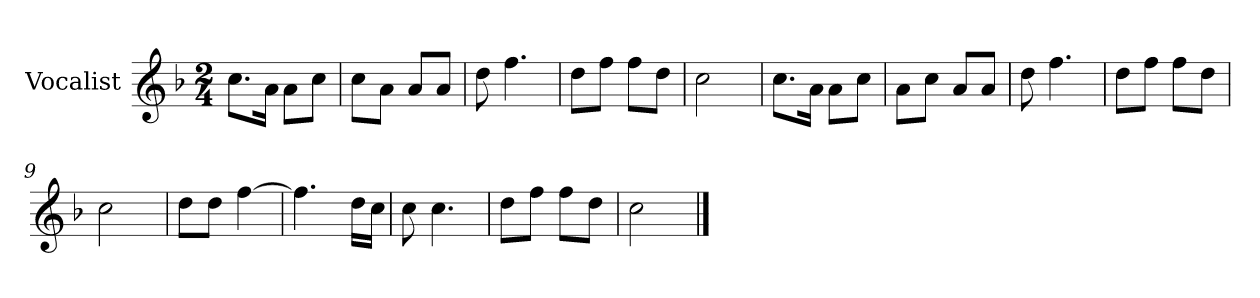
**kern
*part1
*staff1
*I"Vocalist
*k[b-]
*F:
*M2/4
=
8.ccL
16aJk
8aL
8ccJ
=1
8ccL
8aJ
8aL
8aJ
=2
8dd
4.ff
=3
8ddL
8ffJ
8ffL
8ddJ
=4
2cc
=5
8.ccL
16aJk
8aL
8ccJ
=6
8aL
8ccJ
8aL
8aJ
=7
8dd
4.ff
=8
8ddL
8ffJ
8ffL
8ddJ
=9
2cc
=10
8ddL
8ddJ
[4ff
=11
4.ff]
16ddLL
16ccJJ
=12
8cc
4.cc
=13
8ddL
8ffJ
8ffL
8ddJ
=14
2cc
==
*-
